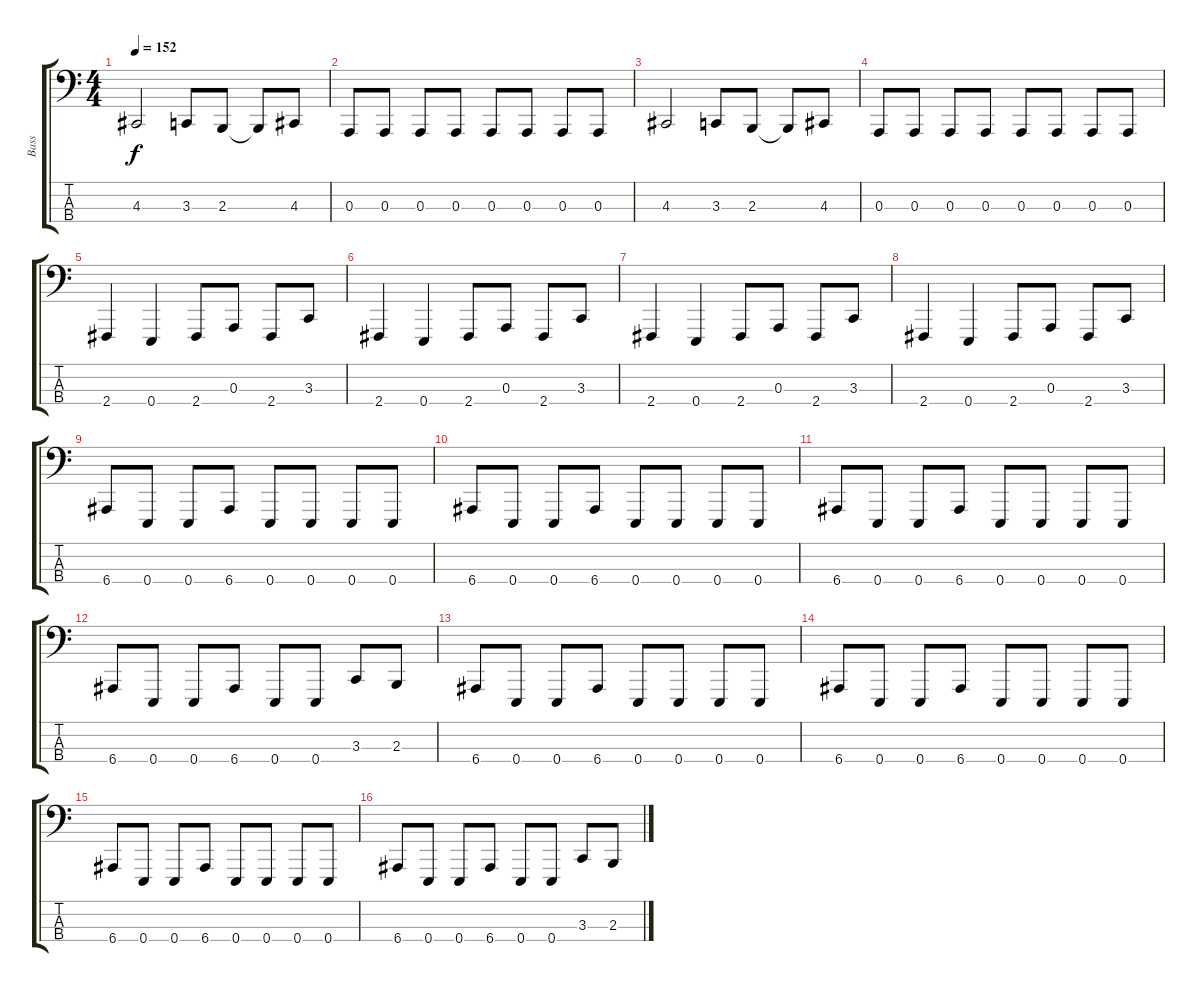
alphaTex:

\track ("Bass" "Bass") {instrument lead8bassandlead}
\staff {score tabs}
\tuning (G2 D2 A1 E1) {hide}
\ts (4 4)
\tempo 152
\clef f4
\ks c
4.3.2{dy f} 3.3.8 2.3.8 2.3{t}.8 4.3.8 |
0.3.8 0.3.8 0.3.8 0.3.8 0.3.8 0.3.8 0.3.8 0.3.8 |
4.3.2 3.3.8 2.3.8 2.3{t}.8 4.3.8 |
0.3.8 0.3.8 0.3.8 0.3.8 0.3.8 0.3.8 0.3.8 0.3.8 |
2.4.4 0.4.4 2.4.8 0.3.8 2.4.8 3.3.8 |
2.4.4 0.4.4 2.4.8 0.3.8 2.4.8 3.3.8 |
2.4.4 0.4.4 2.4.8 0.3.8 2.4.8 3.3.8 |
2.4.4 0.4.4 2.4.8 0.3.8 2.4.8 3.3.8 |
6.4.8 0.4.8 0.4.8 6.4.8 0.4.8 0.4.8 0.4.8 0.4.8 |
6.4.8 0.4.8 0.4.8 6.4.8 0.4.8 0.4.8 0.4.8 0.4.8 |
6.4.8 0.4.8 0.4.8 6.4.8 0.4.8 0.4.8 0.4.8 0.4.8 |
6.4.8 0.4.8 0.4.8 6.4.8 0.4.8 0.4.8 3.3.8 2.3.8 |
6.4.8 0.4.8 0.4.8 6.4.8 0.4.8 0.4.8 0.4.8 0.4.8 |
6.4.8 0.4.8 0.4.8 6.4.8 0.4.8 0.4.8 0.4.8 0.4.8 |
6.4.8 0.4.8 0.4.8 6.4.8 0.4.8 0.4.8 0.4.8 0.4.8 |
6.4.8 0.4.8 0.4.8 6.4.8 0.4.8 0.4.8 3.3.8 2.3.8
